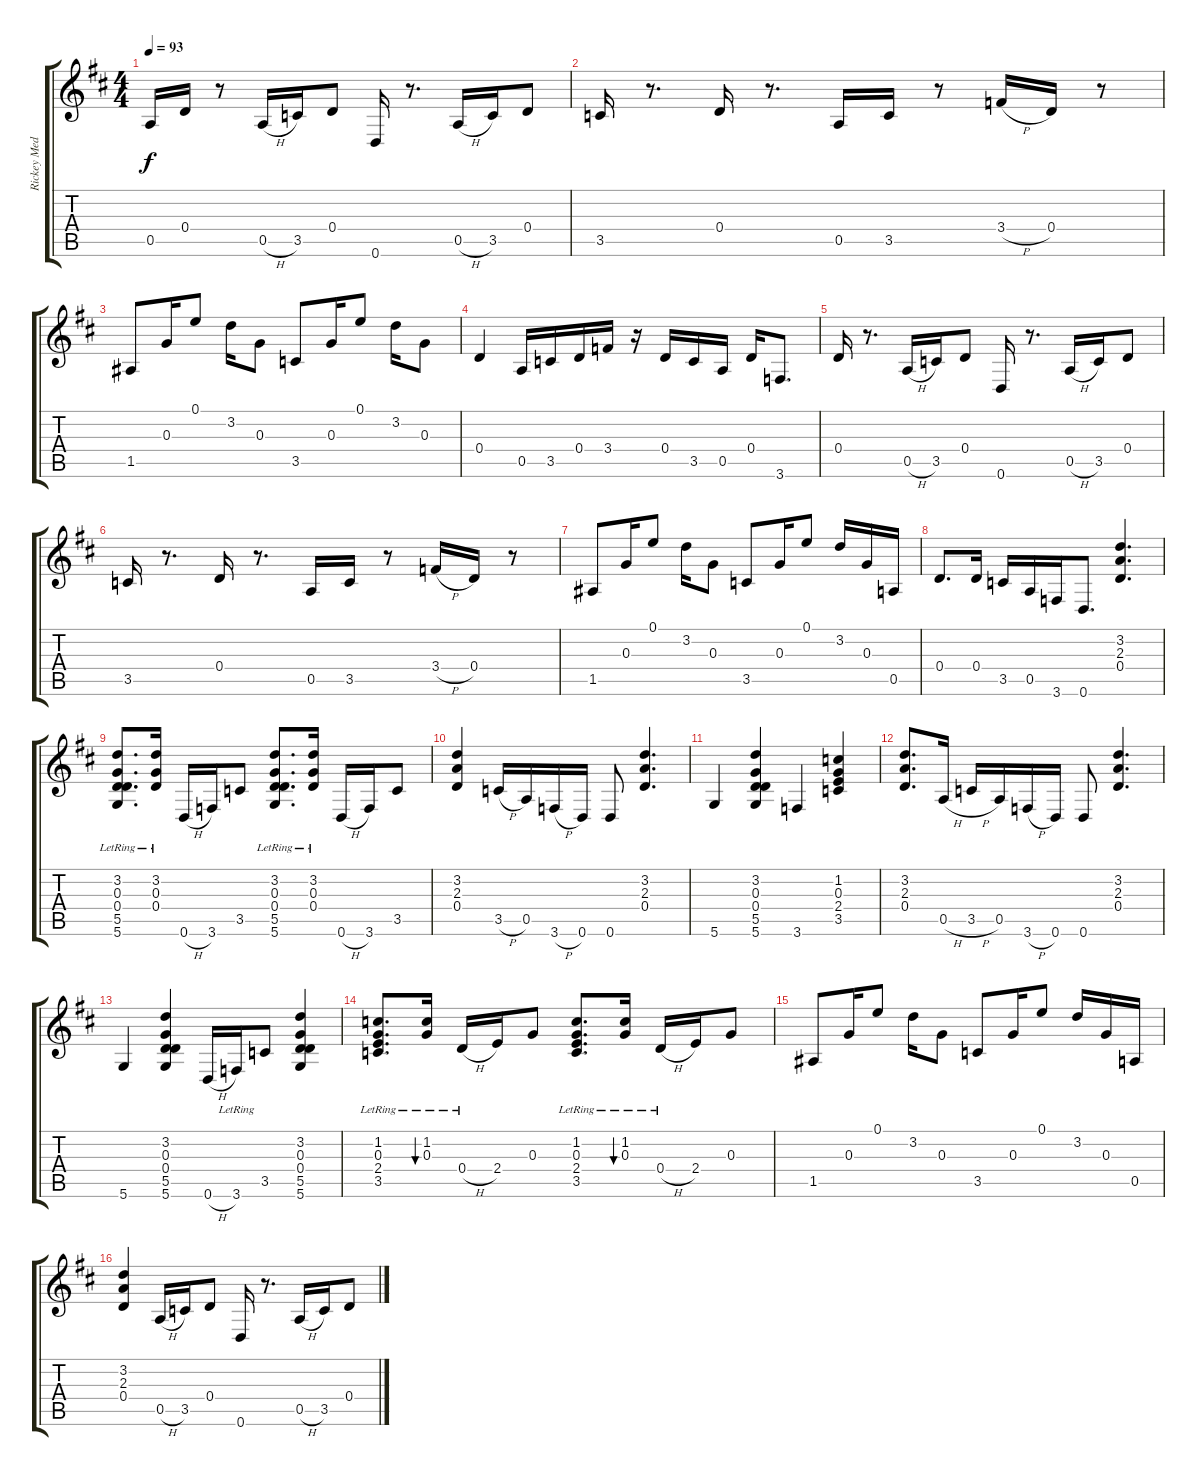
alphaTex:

\track ("Rickey Medlocke Guitar" "Rickey Med") {instrument electricguitarclean}
\staff {score tabs}
\tuning (E4 B3 G3 D3 A2 D2) {hide}
\ts (4 4)
\tempo 93
\clef g2
\ks bminor
0.5.16{dy f} 0.4.16 r.8 0.5{h}.16 3.5.16 0.4.8 0.6.16 r.8{d} 0.5{h}.16 3.5.16 0.4.8 |
3.5.16 r.8{d} 0.4.16 r.8{d} 0.5.16 3.5.16 r.8 3.4{h}.16 0.4.16 r.8 |
1.5.8{volume 7 instrument overdrivenguitar} 0.3.16 0.1.8 3.2.16 0.3.8 3.5.8 0.3.16 0.1.8 3.2.16 0.3.8 |
0.4.4 0.5.16{volume 11 instrument overdrivenguitar} 3.5.16 0.4.16 3.4.16 r.16 0.4.16 3.5.16 0.5.16 0.4.16 3.6.8{d} |
0.4.16 r.8{d} 0.5{h}.16 3.5.16 0.4.8 0.6.16 r.8{d} 0.5{h}.16 3.5.16 0.4.8 |
3.5.16 r.8{d} 0.4.16 r.8{d} 0.5.16 3.5.16 r.8 3.4{h}.16 0.4.16 r.8 |
1.5.8{volume 11 instrument electricguitarclean} 0.3.16 0.1.8 3.2.16 0.3.8 3.5.8 0.3.16 0.1.8 3.2.16 0.3.16 0.5.16 |
0.4.8{d} 0.4.16{volume 11 instrument overdrivenguitar} 3.5.16 0.5.16 3.6.16 0.6.8{d} (3.2 2.3 0.4).4{d volume 8 instrument overdrivenguitar} |
(3.2 0.3 0.4 5.5 5.6{lr}).8{d} (3.2 0.3 0.4{lr}).16 0.6{h}.16 3.6.16 3.5.8 (3.2 0.3 0.4 5.5 5.6{lr}).8{d} (3.2 0.3 0.4{lr}).16 0.6{h}.16 3.6.16 3.5.8 |
(3.2 2.3 0.4).4 3.5{h}.16{volume 11 instrument overdrivenguitar} 0.5.16 3.6{h}.16 0.6.16 0.6.8 (3.2 2.3 0.4).4{d volume 8 instrument overdrivenguitar} |
5.6.4 (3.2 0.3 0.4 5.5 5.6).4 3.6.4 (1.2 0.3 2.4 3.5).4 |
(3.2 2.3 0.4).8{d} 0.5{h}.16{volume 11 instrument overdrivenguitar} 3.5{h}.16 0.5.16 3.6{h}.16 0.6.16 0.6.8 (3.2 2.3 0.4).4{d volume 8 instrument overdrivenguitar} |
5.6.4 (3.2 0.3 0.4 5.5 5.6).4 0.6{h}.16 3.6{lr}.16 3.5.8 (3.2 0.3 0.4 5.5 5.6).4 |
(1.2{lr} 0.3{lr} 2.4{lr} 3.5).8{d} (1.2{lr} 0.3{lr}).16{bu 60} 0.4{h lr}.16 2.4.16 0.3.8 (1.2{lr} 0.3{lr} 2.4{lr} 3.5).8{d} (1.2{lr} 0.3{lr}).16{bu 60} 0.4{h lr}.16 2.4.16 0.3.8 |
1.5.8{volume 11 instrument electricguitarclean} 0.3.16 0.1.8 3.2.16 0.3.8 3.5.8 0.3.16 0.1.8 3.2.16 0.3.16 0.5.16 |
(3.2 2.3 0.4).4 0.5{h}.16{volume 11 instrument overdrivenguitar} 3.5.16 0.4.8 0.6.16 r.8{d} 0.5{h}.16 3.5.16 0.4.8
